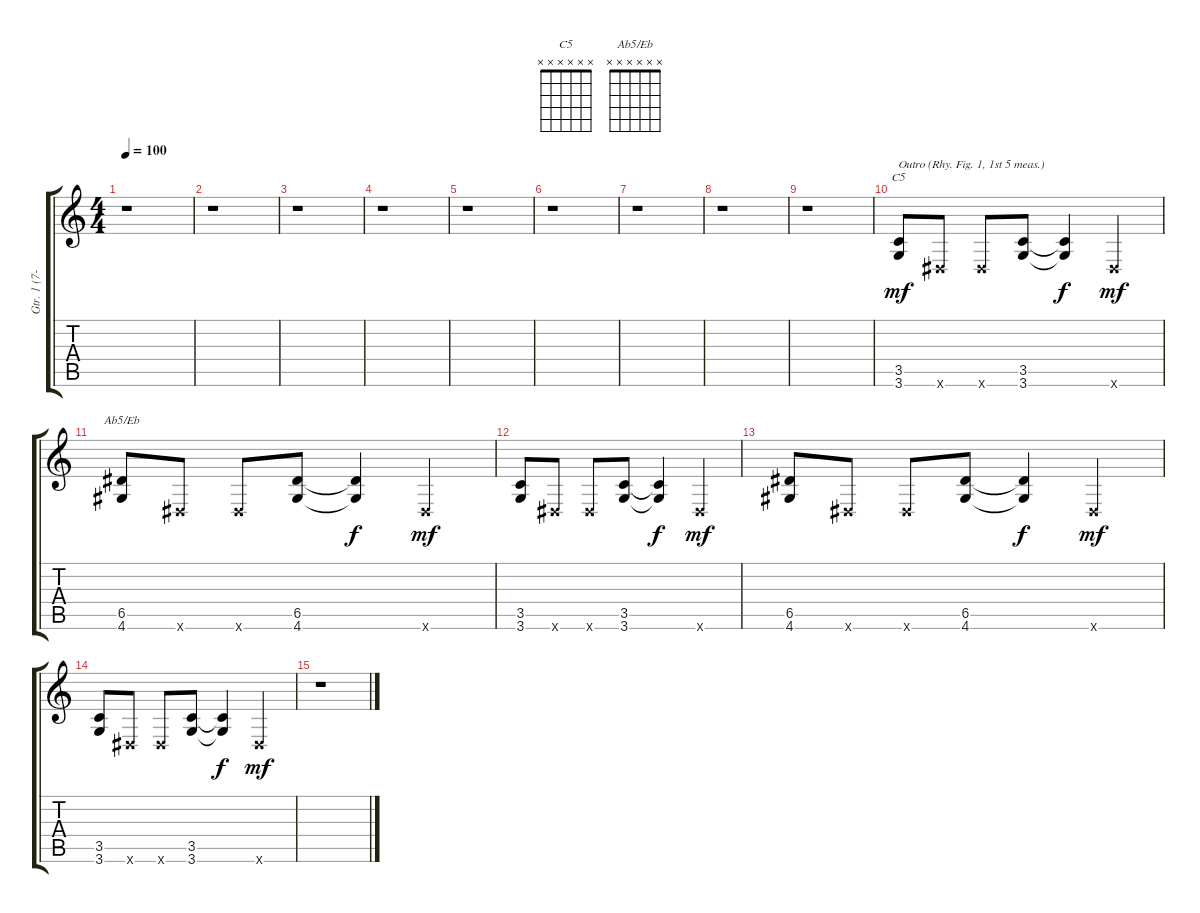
\track ("Gtr. 1 (7-str. w/dist.)" "Gtr. 1 (7-") {instrument distortionguitar}
\staff {score tabs}
\tuning (E4 B3 G3 D3 A2 E2) {hide}
\chord ("C5" x x x x x x) {firstfret 0}
\chord ("Ab5/Eb" x x x x x x) {firstfret 0}
\ts (4 4)
\tempo 100
\clef g2
\ks c
r.1{dy mf} |
r.1 |
r.1 |
r.1 |
r.1 |
r.1 |
r.1 |
r.1 |
r.1 |
(3.5 3.6).8{ch "C5" txt "Outro (Rhy. Fig. 1, 1st 5 meas.)"} -1.6{x}.8 -1.6{x}.8 (3.5 3.6).8 (3.5{t} 3.6{t}).4{dy f} -1.6{x}.4{dy mf} |
(6.5 4.6).8{ch "Ab5/Eb"} -1.6{x}.8 -1.6{x}.8 (6.5 4.6).8 (6.5{t} 4.6{t}).4{dy f} -1.6{x}.4{dy mf} |
(3.5 3.6).8 -1.6{x}.8 -1.6{x}.8 (3.5 3.6).8 (3.5{t} 3.6{t}).4{dy f} -1.6{x}.4{dy mf} |
(6.5 4.6).8 -1.6{x}.8 -1.6{x}.8 (6.5 4.6).8 (6.5{t} 4.6{t}).4{dy f} -1.6{x}.4{dy mf} |
(3.5 3.6).8 -1.6{x}.8 -1.6{x}.8 (3.5 3.6).8 (3.5{t} 3.6{t}).4{dy f} -1.6{x}.4{dy mf} |
r.1
